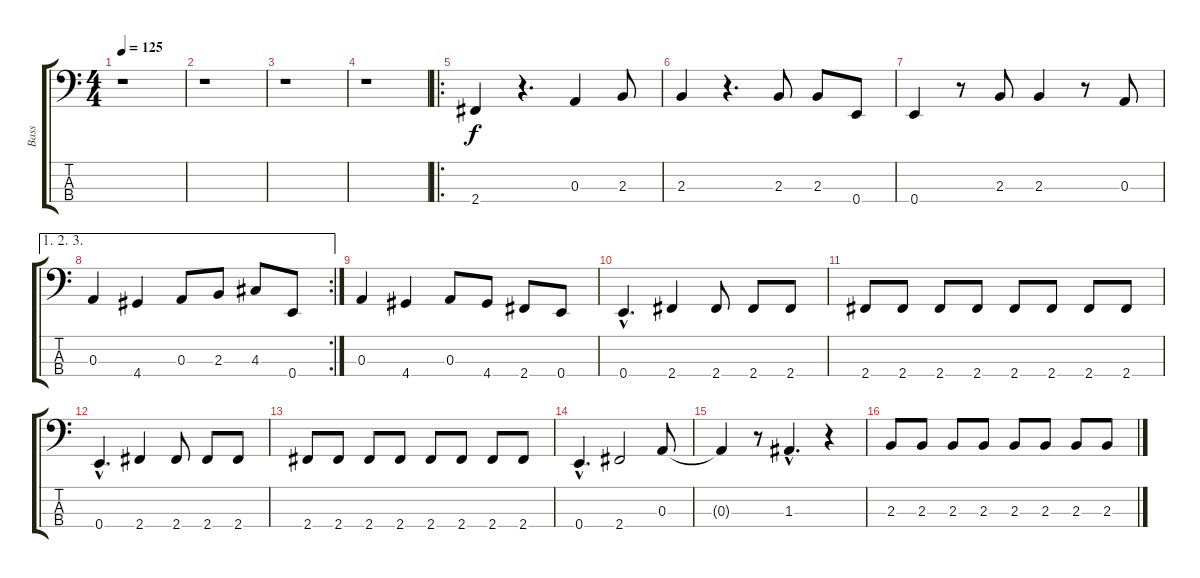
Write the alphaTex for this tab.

\track ("Bass" "Bass") {instrument electricbasspick}
\staff {score tabs}
\tuning (G2 D2 A1 E1) {hide}
\ts (4 4)
\tempo 125
\clef f4
\ks c
r.1{dy f instrument electricbasspick} |
r.1 |
r.1 |
r.1 |
\ro
2.4.4 r.4{d} 0.3.4 2.3.8 |
2.3.4 r.4{d} 2.3.8 2.3.8 0.4.8 |
0.4.4 r.8 2.3.8 2.3.4 r.8 0.3.8 |
\ae (1 2 3)
\rc 2
0.3.4 4.4.4 0.3.8 2.3.8 4.3.8 0.4.8 |
0.3.4 4.4.4 0.3.8 4.4.8 2.4.8 0.4.8 |
0.4{hac}.4{d} 2.4.4 2.4.8 2.4.8 2.4.8 |
2.4.8 2.4.8 2.4.8 2.4.8 2.4.8 2.4.8 2.4.8 2.4.8 |
0.4{hac}.4{d} 2.4.4 2.4.8 2.4.8 2.4.8 |
2.4.8 2.4.8 2.4.8 2.4.8 2.4.8 2.4.8 2.4.8 2.4.8 |
0.4{hac}.4{d} 2.4.2 0.3.8 |
0.3{t}.4 r.8 1.3{hac}.4{d} r.4 |
2.3.8 2.3.8 2.3.8 2.3.8 2.3.8 2.3.8 2.3.8 2.3.8
